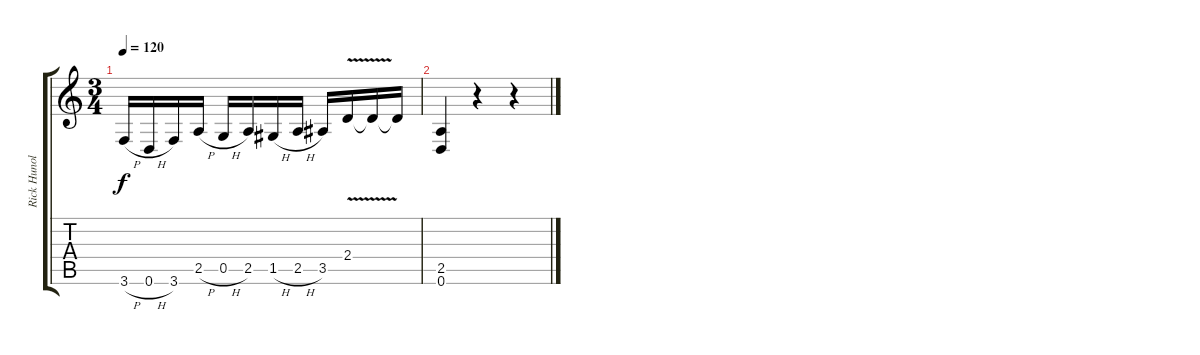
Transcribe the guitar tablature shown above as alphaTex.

\track ("Rick Hunolt" "Rick Hunol") {instrument distortionguitar}
\staff {score tabs}
\tuning (D4 A3 F3 C3 G2 D2) {hide}
\ts (3 4)
\tempo 120
\clef g2
\ks c
3.6{h}.16{dy f} 0.6{h}.16 3.6.16 2.5{h}.16 0.5{h}.16 2.5.16 1.5{h}.16 2.5{h}.16 3.5.16 2.4{v}.16 2.4{t}.16 2.4{t}.16 |
(2.5 0.6).4 r.4 r.4
